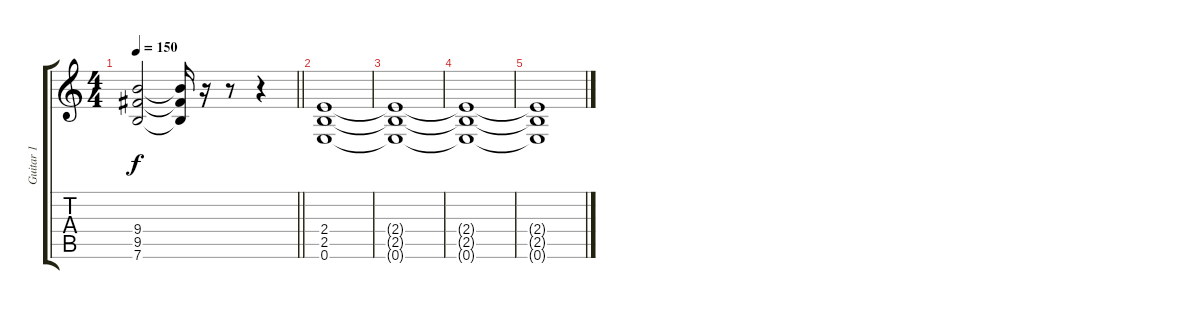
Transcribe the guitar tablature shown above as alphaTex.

\track ("Guitar 1" "Guitar 1") {instrument overdrivenguitar}
\staff {score tabs}
\tuning (E4 B3 G3 D3 A2 E2) {hide}
\ts (4 4)
\tempo 150
\clef g2
\barLineRight lightlight
\ks c
(9.4 9.5 7.6).2{dy f} (9.4{t} 9.5{t} 7.6{t}).16 r.16 r.8 r.4 |
(2.4 2.5 0.6).1 |
(2.4{t} 2.5{t} 0.6{t}).1 |
(2.4{t} 2.5{t} 0.6{t}).1 |
(2.4{t} 2.5{t} 0.6{t}).1
